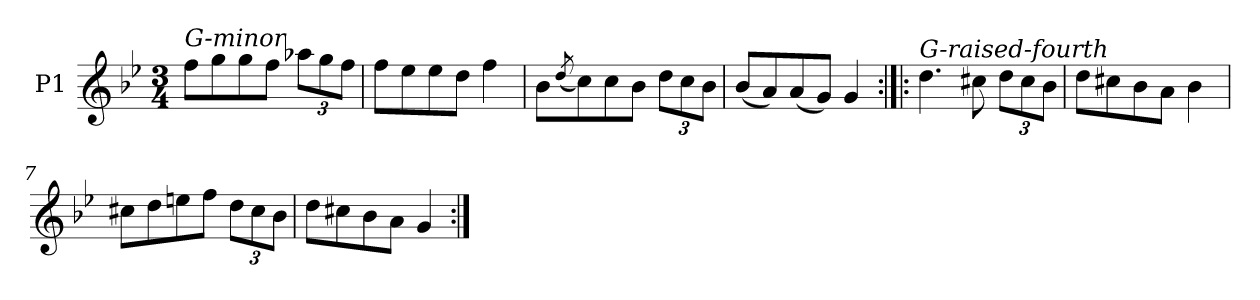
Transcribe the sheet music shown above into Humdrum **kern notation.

**kern
*part1
*staff1
*I"P1
*clefG2
*k[b-e-]
*g:
*M3/4
=1
!LO:TX:a:i:t=G-minor
8ffL
8gg
8gg
8ffJ
12aa-XL
12gg
12ffJ
=2
8ffL
8ee-
8ee-
8ddJ
4ff
=3
8b-L
(8qdd/
8cc)
8cc
8b-J
12ddL
12cc
12b-J
=4
(8b-L
8a)
(8a
8gJ)
4g
=5:|!|:
!LO:TX:a:i:t=G-raised-fourth
4.dd
8cc#X
12ddL
12cc#
12b-J
=6
8ddL
8cc#X
8b-
8aJ
4b-
=7
8cc#XL
8dd
8een
8ffJ
12ddL
12cc#
12b-J
=8
8ddL
8cc#X
8b-
8aJ
4g
=:|!
*-
